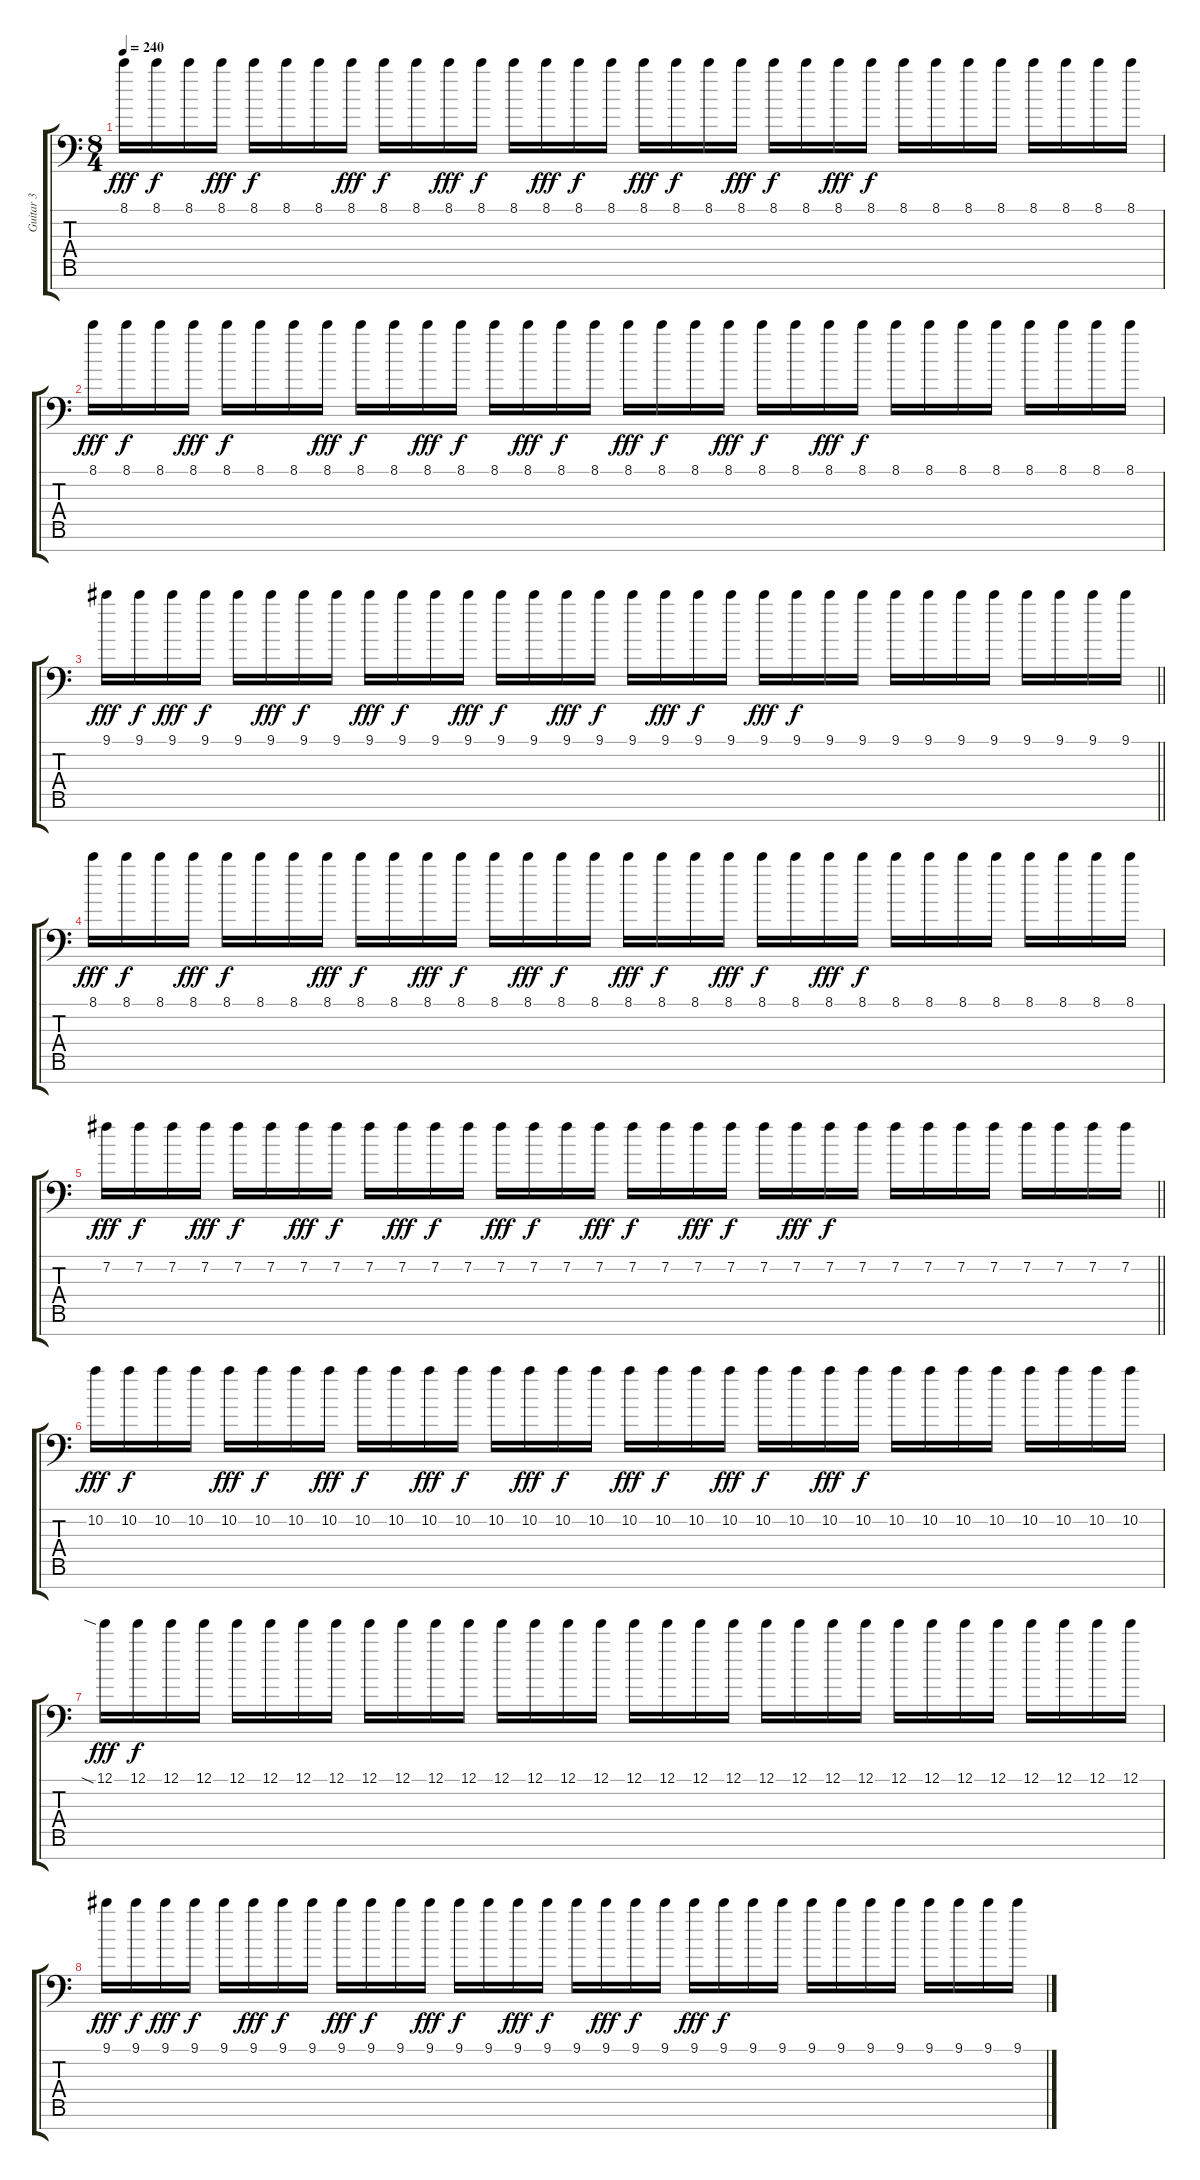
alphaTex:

\track ("Guitar 3" "Guitar 3") {instrument electricguitarjazz}
\staff {score tabs}
\tuning (E4 B3 G3 D3 A2 E2 A1) {hide}
\ts (8 4)
\tempo 240
\clef f4
\ks c
8.1.16{dy fff} 8.1.16{dy f} 8.1.16 8.1.16{dy fff} 8.1.16{dy f} 8.1.16 8.1.16 8.1.16{dy fff} 8.1.16{dy f} 8.1.16 8.1.16{dy fff} 8.1.16{dy f} 8.1.16 8.1.16{dy fff} 8.1.16{dy f} 8.1.16 8.1.16{dy fff} 8.1.16{dy f} 8.1.16 8.1.16{dy fff} 8.1.16{dy f} 8.1.16 8.1.16{dy fff} 8.1.16{dy f} 8.1.16 8.1.16 8.1.16 8.1.16 8.1.16 8.1.16 8.1.16 8.1.16 |
8.1.16{dy fff} 8.1.16{dy f} 8.1.16 8.1.16{dy fff} 8.1.16{dy f} 8.1.16 8.1.16 8.1.16{dy fff} 8.1.16{dy f} 8.1.16 8.1.16{dy fff} 8.1.16{dy f} 8.1.16 8.1.16{dy fff} 8.1.16{dy f} 8.1.16 8.1.16{dy fff} 8.1.16{dy f} 8.1.16 8.1.16{dy fff} 8.1.16{dy f} 8.1.16 8.1.16{dy fff} 8.1.16{dy f} 8.1.16 8.1.16 8.1.16 8.1.16 8.1.16 8.1.16 8.1.16 8.1.16 |
\barLineRight lightlight
9.1.16{dy fff} 9.1.16{dy f} 9.1.16{dy fff} 9.1.16{dy f} 9.1.16 9.1.16{dy fff} 9.1.16{dy f} 9.1.16 9.1.16{dy fff} 9.1.16{dy f} 9.1.16 9.1.16{dy fff} 9.1.16{dy f} 9.1.16 9.1.16{dy fff} 9.1.16{dy f} 9.1.16 9.1.16{dy fff} 9.1.16{dy f} 9.1.16 9.1.16{dy fff} 9.1.16{dy f} 9.1.16 9.1.16 9.1.16 9.1.16 9.1.16 9.1.16 9.1.16 9.1.16 9.1.16 9.1.16 |
8.1.16{dy fff} 8.1.16{dy f} 8.1.16 8.1.16{dy fff} 8.1.16{dy f} 8.1.16 8.1.16 8.1.16{dy fff} 8.1.16{dy f} 8.1.16 8.1.16{dy fff} 8.1.16{dy f} 8.1.16 8.1.16{dy fff} 8.1.16{dy f} 8.1.16 8.1.16{dy fff} 8.1.16{dy f} 8.1.16 8.1.16{dy fff} 8.1.16{dy f} 8.1.16 8.1.16{dy fff} 8.1.16{dy f} 8.1.16 8.1.16 8.1.16 8.1.16 8.1.16 8.1.16 8.1.16 8.1.16 |
\barLineRight lightlight
7.2.16{dy fff} 7.2.16{dy f} 7.2.16 7.2.16{dy fff} 7.2.16{dy f} 7.2.16 7.2.16{dy fff} 7.2.16{dy f} 7.2.16 7.2.16{dy fff} 7.2.16{dy f} 7.2.16 7.2.16{dy fff} 7.2.16{dy f} 7.2.16 7.2.16{dy fff} 7.2.16{dy f} 7.2.16 7.2.16{dy fff} 7.2.16{dy f} 7.2.16 7.2.16{dy fff} 7.2.16{dy f} 7.2.16 7.2.16 7.2.16 7.2.16 7.2.16 7.2.16 7.2.16 7.2.16 7.2.16 |
10.2.16{dy fff} 10.2.16{dy f} 10.2.16 10.2.16 10.2.16{dy fff} 10.2.16{dy f} 10.2.16 10.2.16{dy fff} 10.2.16{dy f} 10.2.16 10.2.16{dy fff} 10.2.16{dy f} 10.2.16 10.2.16{dy fff} 10.2.16{dy f} 10.2.16 10.2.16{dy fff} 10.2.16{dy f} 10.2.16 10.2.16{dy fff} 10.2.16{dy f} 10.2.16 10.2.16{dy fff} 10.2.16{dy f} 10.2.16 10.2.16 10.2.16 10.2.16 10.2.16 10.2.16 10.2.16 10.2.16 |
12.1{sia}.16{dy fff} 12.1.16{dy f} 12.1.16 12.1.16 12.1.16 12.1.16 12.1.16 12.1.16 12.1.16 12.1.16 12.1.16 12.1.16 12.1.16 12.1.16 12.1.16 12.1.16 12.1.16 12.1.16 12.1.16 12.1.16 12.1.16 12.1.16 12.1.16 12.1.16 12.1.16 12.1.16 12.1.16 12.1.16 12.1.16 12.1.16 12.1.16 12.1.16 |
9.1.16{dy fff} 9.1.16{dy f} 9.1.16{dy fff} 9.1.16{dy f} 9.1.16 9.1.16{dy fff} 9.1.16{dy f} 9.1.16 9.1.16{dy fff} 9.1.16{dy f} 9.1.16 9.1.16{dy fff} 9.1.16{dy f} 9.1.16 9.1.16{dy fff} 9.1.16{dy f} 9.1.16 9.1.16{dy fff} 9.1.16{dy f} 9.1.16 9.1.16{dy fff} 9.1.16{dy f} 9.1.16 9.1.16 9.1.16 9.1.16 9.1.16 9.1.16 9.1.16 9.1.16 9.1.16 9.1.16
